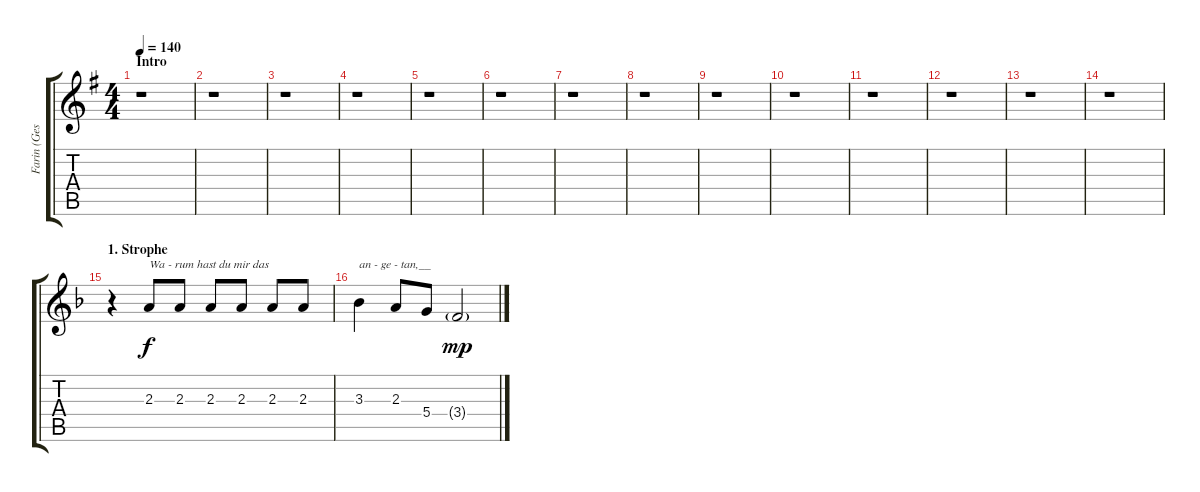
\track ("Farin (Gesang)" "Farin (Ges") {instrument overdrivenguitar}
\staff {score tabs}
\tuning (E4 B3 G3 D3 A2 E2) {hide}
\ts (4 4)
\section ("" "Intro")
\tempo 140
\clef g2
\ks g
r.1{dy f instrument overdrivenguitar} |
r.1 |
r.1 |
r.1 |
r.1 |
r.1 |
r.1 |
r.1 |
r.1 |
r.1 |
r.1 |
r.1 |
r.1 |
r.1 |
\section ("" "1. Strophe")
\ks dminor
r.4 2.3.8{txt "Wa - rum hast du mir das"} 2.3.8 2.3.8 2.3.8 2.3.8 2.3.8 |
\ks f
3.3.4{txt "an - ge - tan,__"} 2.3.8 5.4.8 3.4{g}.2{dy mp}
